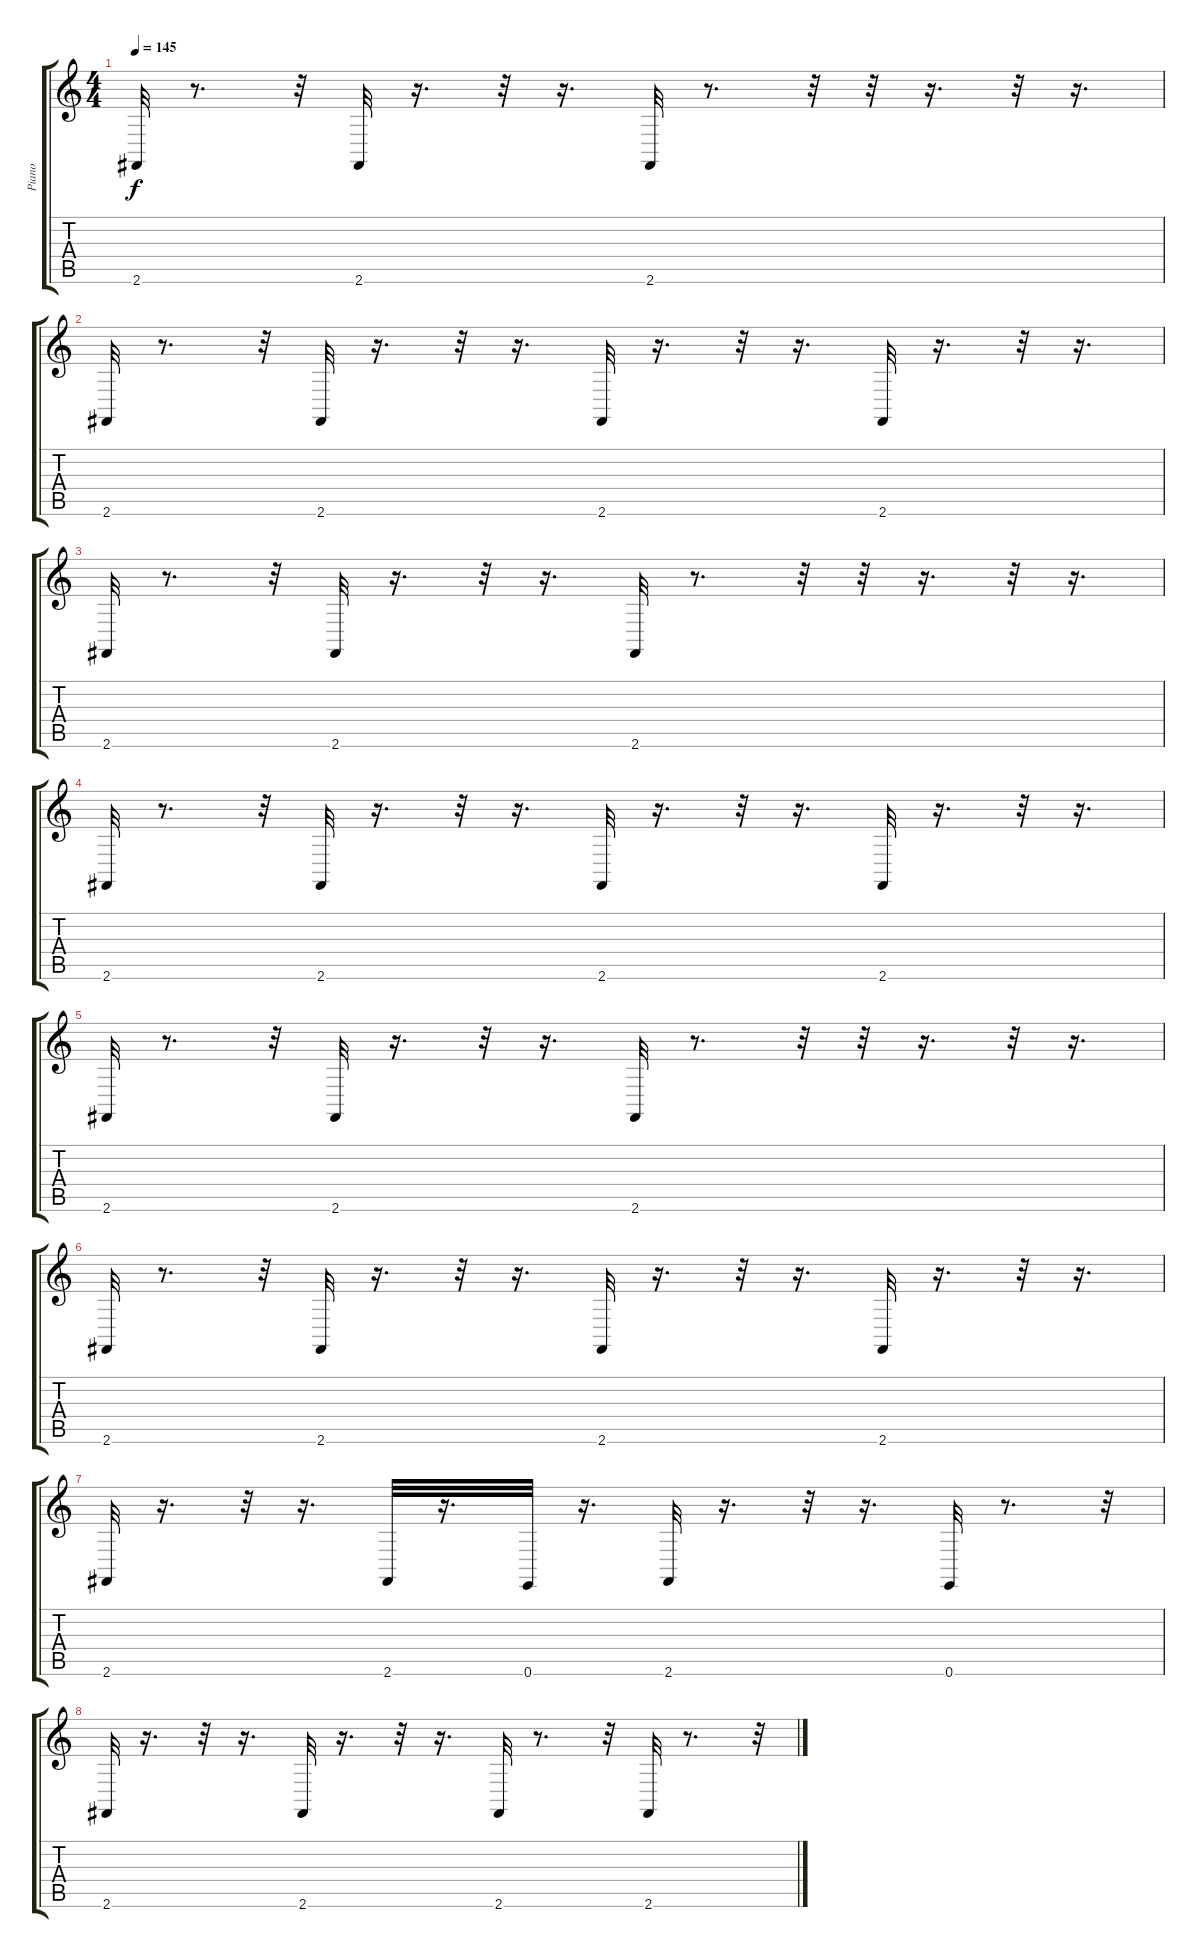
\track ("Piano" "Piano") {instrument acousticgrandpiano}
\staff {score tabs}
\tuning (E4 B3 G3 D3 A2 E2) {hide}
\ts (4 4)
\tempo 145
\clef g2
\ks c
2.6.32{dy f instrument acousticgrandpiano} r.8{d} r.32 2.6.32 r.16{d} r.32 r.16{d} 2.6.32 r.8{d} r.32 r.32 r.16{d} r.32 r.16{d} |
2.6.32 r.8{d} r.32 2.6.32 r.16{d} r.32 r.16{d} 2.6.32 r.16{d} r.32 r.16{d} 2.6.32 r.16{d} r.32 r.16{d} |
2.6.32{instrument acousticgrandpiano} r.8{d} r.32 2.6.32 r.16{d} r.32 r.16{d} 2.6.32 r.8{d} r.32 r.32 r.16{d} r.32 r.16{d} |
2.6.32 r.8{d} r.32 2.6.32 r.16{d} r.32 r.16{d} 2.6.32 r.16{d} r.32 r.16{d} 2.6.32 r.16{d} r.32 r.16{d} |
2.6.32{instrument acousticgrandpiano} r.8{d} r.32 2.6.32 r.16{d} r.32 r.16{d} 2.6.32 r.8{d} r.32 r.32 r.16{d} r.32 r.16{d} |
2.6.32 r.8{d} r.32 2.6.32 r.16{d} r.32 r.16{d} 2.6.32 r.16{d} r.32 r.16{d} 2.6.32 r.16{d} r.32 r.16{d} |
2.6.32{instrument acousticgrandpiano} r.16{d} r.32 r.16{d} 2.6.32 r.16{d} 0.6.32 r.16{d} 2.6.32 r.16{d} r.32 r.16{d} 0.6.32 r.8{d} r.32 |
2.6.32 r.16{d} r.32 r.16{d} 2.6.32 r.16{d} r.32 r.16{d} 2.6.32 r.8{d} r.32 2.6.32 r.8{d} r.32
